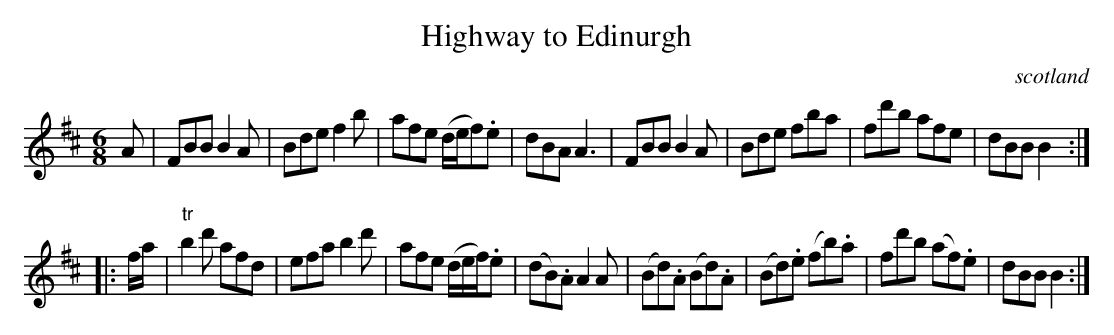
X:1
T:Highway to Edinurgh
O:scotland
M:6/8
K:Bm
A|\
FBB B2A| Bde f2b| afe (d/e/f).e| dBA A3|\
FBB B2A| Bde fba| fd'b afe| dBB B2::
f/a/|\
"tr"b2d' afd| efa b2d'| afe (d/e/f/).e| (dB).A A2A|\
(Bd).A (Bd).A| (Bd).e (fb).a| fd'b (af).e| dBB B2:|
